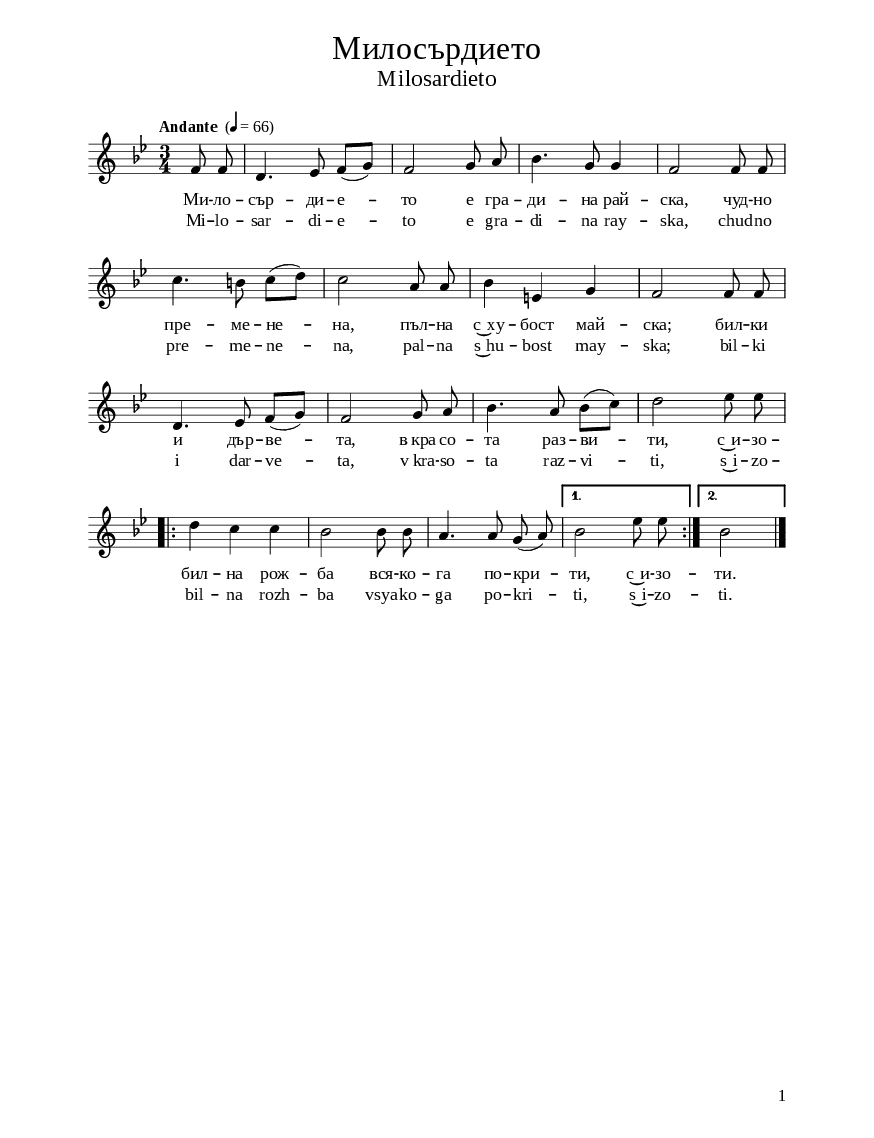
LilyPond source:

\version "2.20.0"

\paper {
  #(set-paper-size "a5")
}

\bookpart {
  \paper {
    print-all-headers = ##t
    print-page-number = ##t
    print-first-page-number = ##t

    % put page numbers on the bottom
    oddHeaderMarkup = \markup ""
    evenHeaderMarkup = \markup ""
    oddFooterMarkup = \markup
    \fill-line {
      ""
      \on-the-fly #print-page-number-check-first \fromproperty #'page:page-number-string
    }
    evenFooterMarkup = \markup
    \fill-line {
      \on-the-fly #print-page-number-check-first \fromproperty #'page:page-number-string
      ""
    }

    left-margin = 1.5\cm
    right-margin = 1.5\cm
    top-margin = 1.6\cm
    bottom-margin = 1.2\cm
    ragged-bottom = ##t % do not spread the staves to fill the whole vertical space

    % change lyrics and titles font (affects notes also)
    fonts =
    #(make-pango-font-tree
      "Times New Roman"
      "DejaVu Sans"
      "DejaVu Sans Mono"
      (/ (* staff-height pt) 3.6))

    % change distance between staves
    system-system-spacing =
    #'((basic-distance . 12)
       (minimum-distance . 6)
       (padding . 1)
       (stretchability . 12))
  }

  \header {
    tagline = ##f
  }

  \score{
    \layout {
      indent = 0.0\cm % remove first line indentation
      %ragged-last = ##t % do not spread last line to fill the whole space
      \context {
        \Score
        \omit BarNumber %remove bar numbers
      } % context

      \context {
        % change staff size
        \Staff
        fontSize = #+0 % affects notes size only
        \override StaffSymbol #'staff-space = #(magstep -3)
        \override StaffSymbol #'thickness = #0.5
        \override BarLine #'hair-thickness = #1
        %\override StaffSymbol #'ledger-line-thickness = #'(0 . 0)
      }

      \context {
        % adjust space between staff and lyrics and between the two lyric lines
        \Lyrics
        \override VerticalAxisGroup.nonstaff-relatedstaff-spacing = #'((basic-distance . 4.5))
        \override VerticalAxisGroup.nonstaff-nonstaff-spacing = #'((minimum-distance . 2))
      }
    } % layout

    \new Voice \absolute  {
      \clef treble
      \key g \minor
      \time 3/4 \tempo \markup {
        % make tempo note smaller
        \concat {
          "Andante " \normal-text { " (" }
          \teeny \general-align #Y #DOWN \note #"4" #0.8
          \normal-text { " = 66)" }
        }
      }
      \partial 4
      \autoBeamOff
      f'8 f'8 | d'4. es'8 f' ([ g' ]) |  f'2 g'8 a' |  bes'4. g'8 g'4 |  f'2 f'8 f' \break |
      c''4. b'8 c'' ([ d'' ]) |c''2 a'8 a' | bes'4 e' g' | f'2 f'8 f' \break |
      d'4. es'8 f' ([ g' ]) | f'2 g'8 a' | bes'4. a'8 bes' ([ c'' ]) | d''2 es''8 es'' \break
      \repeat volta 2 {d''4 c'' c'' bes'2 bes'8 bes' | a'4. a'8 g' ( a' ) |} \alternative { { bes'2 es''8 es'' } {  bes'2 \bar "|." \break } }
    }

    \addlyrics {
      Ми -- ло -- сър -- ди -- е -- то е гра -- ди -- на рай --
      ска, чуд -- но пре -- ме -- не -- на, пъл -- на
      с~ху -- бост май -- ска; бил -- ки и дър -- ве --
      та, в_кра -- со -- та раз -- ви -- ти, с~и -- зо
      -- бил -- на рож -- ба вся -- ко -- га по -- кри
      -- ти, с~и -- зо -- ти.
    }

    \addlyrics {
      Mi -- lo -- sar -- di -- e -- to e gra -- di -- na ray --
      ska, chud -- no pre -- me -- ne -- na, pal -- na
      s~hu -- bost may -- ska; bil -- ki i dar -- ve --
      ta, v_kra -- so -- ta raz -- vi -- ti, s~i -- zo
      -- bil -- na rozh -- ba vsya -- ko -- ga po -- kri
      -- ti, s~i -- zo -- ti.
    }

    \header {
      title = \markup \column \normal-text \fontsize #2.5 {
        \center-align
        \line { Милосърдието }
        \vspace #-0.6
        \center-align
        \line \fontsize #-3 { Milosardieto}
        \vspace #-0.8
        \center-align
        \line \fontsize #-3 { " " }
      }
    }

    \midi{}

  } % score

  \pageBreak

  \markup \fontsize #+2.5 {
    \hspace #12
    \override #'(baseline-skip . 2.4) % affects space between column lines
    \column {


      \line {2. Всичко драго, мило и в Любов живее,}

      \line {"   "и цъфти, и върже, и расте, и зрее.}

      \line {"   "Пролет, лято, есен и през цяла зима -}

      \line {"   "откогато хора на Земята има. (2)}
      \vspace #0.4

      \line {2. Vsichko drago, milo i v Lyubov zhivee,}

      \line {"   "i tsafti, i varzhe, i raste, i zree.}

      \line {"   "Prolet, lyato, esen i prez tsyala zima -}

      \line {"   "otkogato hora na Zemyata ima. (2)}
      \line { " " }

      \line {3. И щом пътник морен мине край градина,}

      \line {"   "всяко живо клонче весело му кима –}

      \line {"   "плодове узрели без корист предлага}

      \line {"   "с непресторна нега и усмивка блага. (2)}
      \vspace #0.4
      \line {3. I shtom patnik moren mine kray gradina,}

      \line {"   "vsyako zhivo klonche veselo mu kima –}

      \line {"   "plodove uzreli bez korist predlaga}

      \line {"   "s neprestorna nega i usmivka blaga. (2)}
      \line { " " }

      \line {4. Бедни и богати, здрави или болни,}

      \line {"   "и по всяко време тука са доволни,}

      \line {"   "че сменяват в Радост грижите, хомота,}

      \line {"   "и с утеха виждат смисъл във живота. (2)}
      \vspace #0.4
      \line {4. Bedni i bogati, zdravi ili bolni,}

      \line {"   "i po vsyako vreme tuka sa dovolni,}

      \line {"   "che smenyavat v Radost grizhite, homota,}

      \line {"   "i s uteha vizhdat smisal vav zhivota. (2)}
      \line { " " }

      \line {5. Затуй, който дири истинска победа,}

      \line {"   "рай такъв прекрасен нека си отгледа;}

      \line {"   "няма да се свърши щастие за него,}

      \line {"   "ще го благославят и Земя, и Небо. (2)}
      \vspace #0.4
      \line {5. Zatuy, koyto diri istinska pobeda,}

      \line {"   "ray takav prekrasen neka si otgleda;}

      \line {"   "nyama da se svarshi shtastie za nego,}

      \line {"   "shte go blagoslavyat i Zemya, i Nebo. (2)}
    }
  } % markup

  \pageBreak

  % include foreign translation(s) of the song
  \version "2.20.0"

\markup \fill-line { \fontsize #6 "Die Barmherzigkeit" }
\markup \null
\markup \null
\markup \fontsize #+2.5 {
  \hspace #6
  \override #'(baseline-skip . 2)
  \column {
    \line { "   " }
    \line { 1. Die Barmherzigkeit ist ein Paradiesgarten, }

    \line { "   " wunderschön geschmückt, erfüllt von der Maischönheit;  }

    \line { "   " Kräuter und Bäume, entwickelt in Schönheit, }

    \line { "   " immerdar reichlich bedeckt mit Früchten. (2)  }
    \line { "   " }

    \line { 2. Alles Wertvolle und Liebe lebt in Liebe,  }

    \line { "   " blüht, bildet Frucht, gedeiht und reift. }

    \line { "   " Frühling, Sommer, Herbst und Winter,  }

    \line { "   " seitdem es Menschen auf der Erde gibt. (2)}
    \line { "   " }

    \line { 3. Und wenn ein müder Reisender am Garten vorbeikommt, }

    \line { "   " begrüßt ihn freundlich jedes kleine, lebendige Ästchen  }

    \line { "   " und bietet ihm uneigennützig die reifen Früchte }

    \line { "   " mit einer aufrichtigen Wonne und mit einem gütigen Lächeln an. (2)}
    \line { "   " }

    \line { 4. Arme und Reiche, Gesunde oder Kranke }

    \line { "   " sind in jeder Zeit hier zufrieden,  }

    \line { "   " dass sie die Sorgen und das Joch in Freude verwandeln,  }

    \line { "   " mit Trost den Sinn des Lebens sehen. (2)}
    \line { "   " }

    \line { 5. Deshalb sollte jener, der nach dem wahren Sieg sucht, }

    \line { "   " solch ein wunderbares Paradies großziehen.  }

    \line { "   " Das Glück wird für ihn nicht enden  }

    \line { "   " Erde und Himmel werden ihn segnen. (2)}

  }
}

} % bookpart
